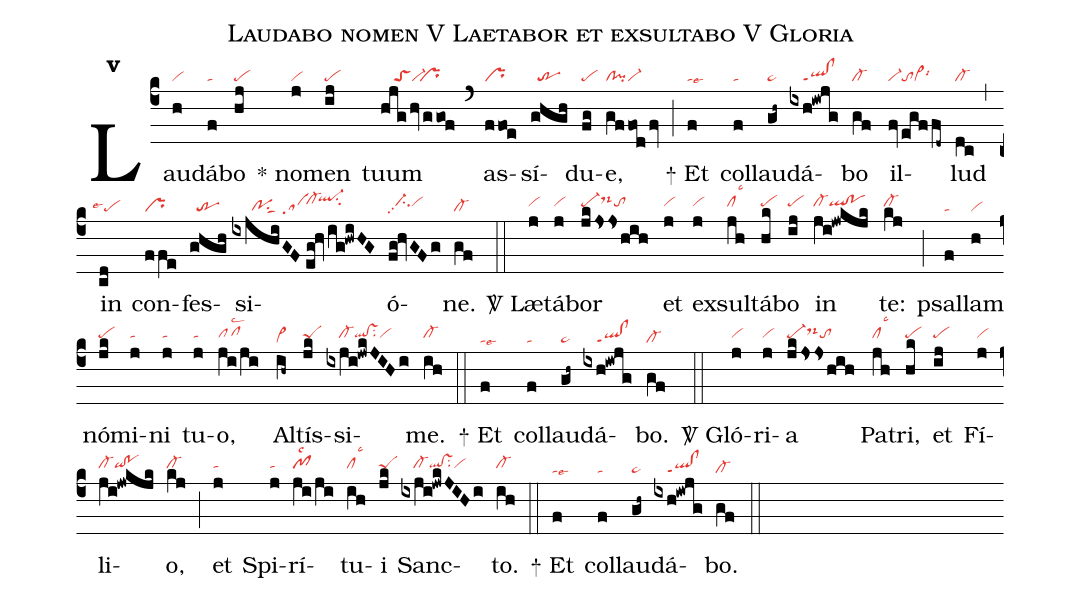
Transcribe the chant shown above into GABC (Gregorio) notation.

name:Laudabo nomen V Laetabor et exsultabo V Gloria;
office-part:re;
mode:5;
nabc-lines:1;
%%
initial-style: 1;
name: Laudabo nomen;
mode: 5;
office-part: Responsorium;
annotation: Resp.;
annotation: v;
nabc-lines: 1;
%%
(c4) Lau(h|vi)dá(f|ta)bo(hj|pe) <sp>*</sp> no(j|vi)men(ij|pe) t{uu}m(hjg/hv/ggof|////toSvi-``pr) (`) as(ffoe|pr)sí(ghgh|//tr)du(fg|pe)e,(gffod/fv|cl!pivi-) (;)
<sp>+</sp> Et(f|talse9) col(f|ta)lau(gh~|ta>)dá(ixh!iwjg|////ql!clppt1)bo(gf|cl-) il(fv/egffd~|vi-tovi>lsi6)lud(dc|cl-) (,) in(cd|``pelse4) con(ffe|pr)fes(ghgh|//tr)si(ixjhiGF//eg!hv/ig!hwiHG|//////posu1sut1//sahe`cl-hi`ql-hjsu2)ó(fg!hvGFg|//ci-hhpp2vihh)ne.(gf|cl-) (::)

<sp>V/</sp> Læ(j|vihh)tá(j|vihh)bor(jk/jsshih|pe-hhds-hjtohh) et(j|vihh) ex(j|vihh)sul(jh|clhhlsc3)tá(hk|pehh)bo(ij|pehh) in(ji!jwkjk|cl-hhqlhh!pohh) te:(kj|cl-hh) (;) psal(f|ta)lam(h|vi) nó(jk|pehh)mi(j|tahh)ni(j|tahh) tu(j|tahh)o,(ji/ji|pfhhlsc2) Al(ih~|vi>)tís(jk|peShh)si(ixji!jwkJIHi|////cl-hhqlhh!vshhsu2vihh)me.(ih|cl-hh) (::)
<sp>+</sp> Et(f|talse9) col(f|ta)lau(gh~|ta>)dá(ixh!iwjg|////ql!clppt1)bo.(gf|cl-) (::)

<sp>V/</sp> Gló(j|vihh)ri(j|vihh)a(jk/jsshih|pe-hhds-hjtohh) Pa(jh|clhhlsc3)tri,(hk|pehh) et(ij|pehh) Fí(j|vihh)li(ji!jwkjk|cl-hhqihh!pohh)o,(kj|cl-hh) (;) et(j|tahh) Spi(j|tahh)rí(ji/ji|pf1hhlsc2)tu(ih|clhhlsc3)i(jk|peShh) Sanc(ixji!jwkJIHi|////cl-hhqlhh!vshhsu2vihh)to.(ih|cl-hh) (::)
<sp>+</sp> Et(f|talse9) col(f|ta)lau(gh~|ta>)dá(ixh!iwjg|////ql!clppt1)bo.(gf|cl-) (::)
